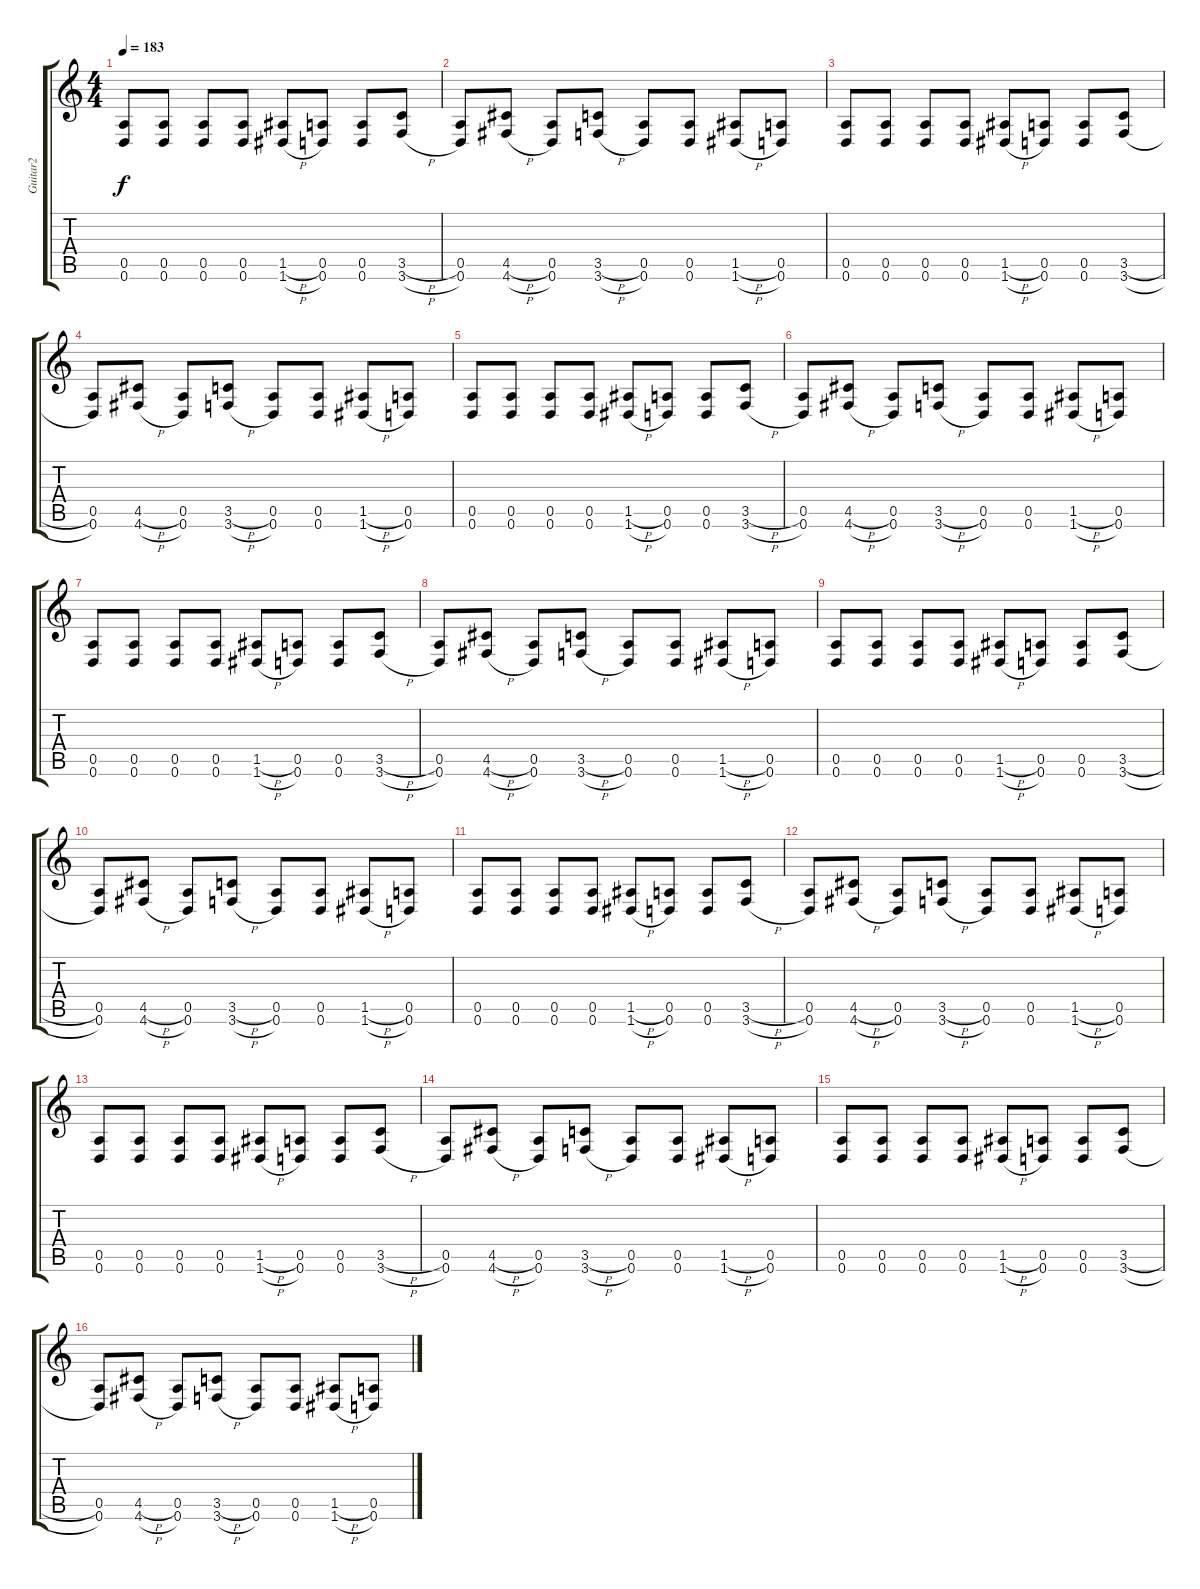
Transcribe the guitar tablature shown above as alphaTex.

\track ("Guitar2" "Guitar2") {instrument distortionguitar}
\staff {score tabs}
\tuning (E4 B3 G3 D3 A2 D2) {hide}
\ts (4 4)
\tempo 183
\clef g2
\ks c
(0.5 0.6).8{dy f} (0.5 0.6).8 (0.5 0.6).8 (0.5 0.6).8 (1.5{h} 1.6{h}).8 (0.5 0.6).8 (0.5 0.6).8 (3.5{h} 3.6{h}).8 |
(0.5 0.6).8 (4.5{h} 4.6{h}).8 (0.5 0.6).8 (3.5{h} 3.6{h}).8 (0.5 0.6).8 (0.5 0.6).8 (1.5{h} 1.6{h}).8 (0.5 0.6).8 |
(0.5 0.6).8 (0.5 0.6).8 (0.5 0.6).8 (0.5 0.6).8 (1.5{h} 1.6{h}).8 (0.5 0.6).8 (0.5 0.6).8 (3.5{h} 3.6{h}).8 |
(0.5 0.6).8 (4.5{h} 4.6{h}).8 (0.5 0.6).8 (3.5{h} 3.6{h}).8 (0.5 0.6).8 (0.5 0.6).8 (1.5{h} 1.6{h}).8 (0.5 0.6).8 |
(0.5 0.6).8 (0.5 0.6).8 (0.5 0.6).8 (0.5 0.6).8 (1.5{h} 1.6{h}).8 (0.5 0.6).8 (0.5 0.6).8 (3.5{h} 3.6{h}).8 |
(0.5 0.6).8 (4.5{h} 4.6{h}).8 (0.5 0.6).8 (3.5{h} 3.6{h}).8 (0.5 0.6).8 (0.5 0.6).8 (1.5{h} 1.6{h}).8 (0.5 0.6).8 |
(0.5 0.6).8 (0.5 0.6).8 (0.5 0.6).8 (0.5 0.6).8 (1.5{h} 1.6{h}).8 (0.5 0.6).8 (0.5 0.6).8 (3.5{h} 3.6{h}).8 |
(0.5 0.6).8 (4.5{h} 4.6{h}).8 (0.5 0.6).8 (3.5{h} 3.6{h}).8 (0.5 0.6).8 (0.5 0.6).8 (1.5{h} 1.6{h}).8 (0.5 0.6).8 |
(0.5 0.6).8 (0.5 0.6).8 (0.5 0.6).8 (0.5 0.6).8 (1.5{h} 1.6{h}).8 (0.5 0.6).8 (0.5 0.6).8 (3.5{h} 3.6{h}).8 |
(0.5 0.6).8 (4.5{h} 4.6{h}).8 (0.5 0.6).8 (3.5{h} 3.6{h}).8 (0.5 0.6).8 (0.5 0.6).8 (1.5{h} 1.6{h}).8 (0.5 0.6).8 |
(0.5 0.6).8 (0.5 0.6).8 (0.5 0.6).8 (0.5 0.6).8 (1.5{h} 1.6{h}).8 (0.5 0.6).8 (0.5 0.6).8 (3.5{h} 3.6{h}).8 |
(0.5 0.6).8 (4.5{h} 4.6{h}).8 (0.5 0.6).8 (3.5{h} 3.6{h}).8 (0.5 0.6).8 (0.5 0.6).8 (1.5{h} 1.6{h}).8 (0.5 0.6).8 |
(0.5 0.6).8 (0.5 0.6).8 (0.5 0.6).8 (0.5 0.6).8 (1.5{h} 1.6{h}).8 (0.5 0.6).8 (0.5 0.6).8 (3.5{h} 3.6{h}).8 |
(0.5 0.6).8 (4.5{h} 4.6{h}).8 (0.5 0.6).8 (3.5{h} 3.6{h}).8 (0.5 0.6).8 (0.5 0.6).8 (1.5{h} 1.6{h}).8 (0.5 0.6).8 |
(0.5 0.6).8 (0.5 0.6).8 (0.5 0.6).8 (0.5 0.6).8 (1.5{h} 1.6{h}).8 (0.5 0.6).8 (0.5 0.6).8 (3.5{h} 3.6{h}).8 |
(0.5 0.6).8 (4.5{h} 4.6{h}).8 (0.5 0.6).8 (3.5{h} 3.6{h}).8 (0.5 0.6).8 (0.5 0.6).8 (1.5{h} 1.6{h}).8 (0.5 0.6).8
